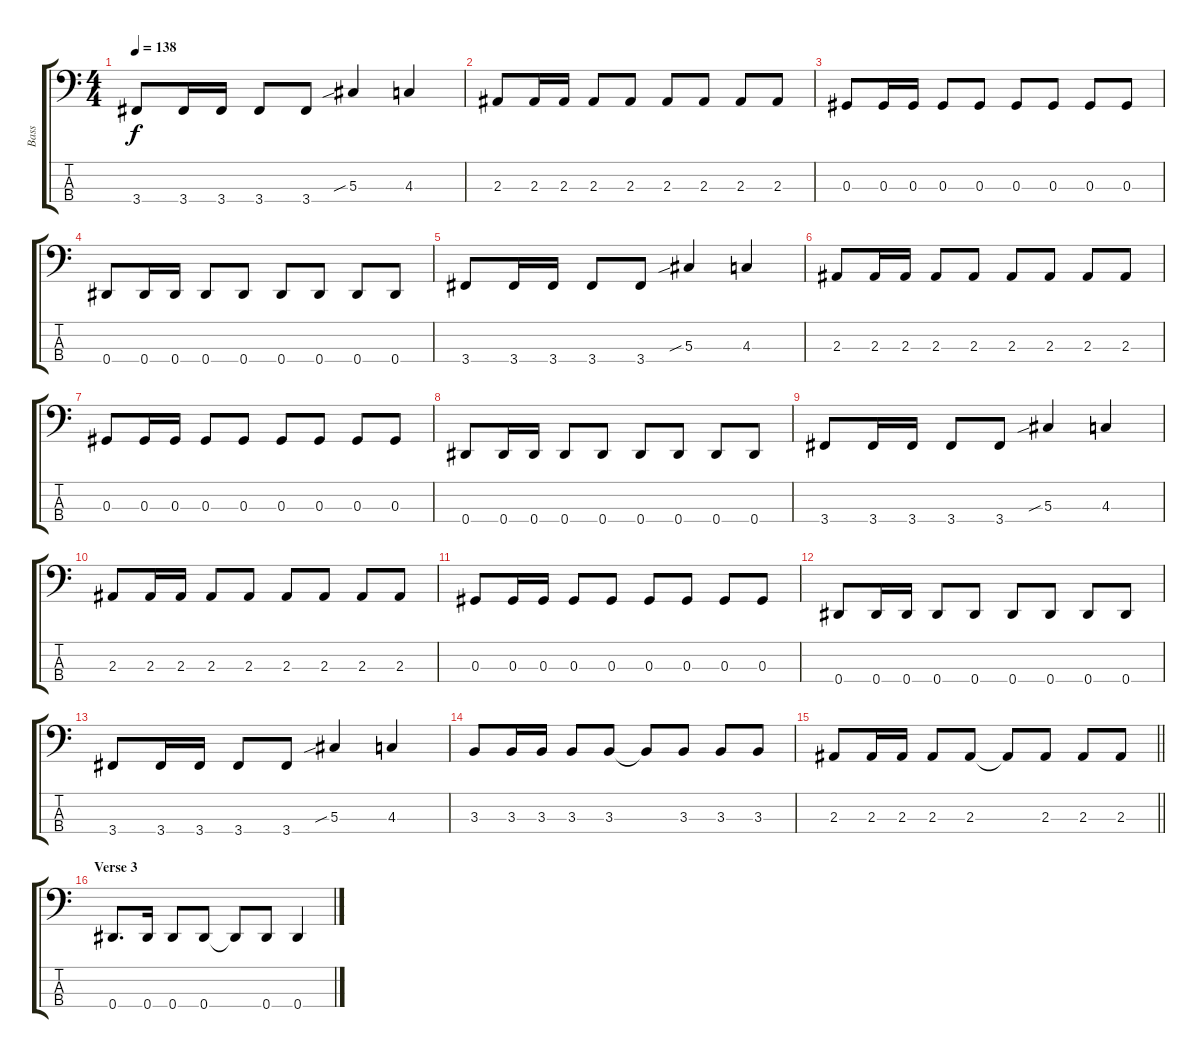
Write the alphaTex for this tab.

\track ("Bass" "Bass") {instrument electricbassfinger}
\staff {score tabs}
\tuning (Gb2 Db2 Ab1 Eb1) {hide}
\ts (4 4)
\tempo 138
\clef f4
\ks c
3.4.8{dy f} 3.4.16 3.4.16 3.4.8 3.4.8 5.3{sib}.4 4.3.4 |
2.3.8 2.3.16 2.3.16 2.3.8 2.3.8 2.3.8 2.3.8 2.3.8 2.3.8 |
0.3.8 0.3.16 0.3.16 0.3.8 0.3.8 0.3.8 0.3.8 0.3.8 0.3.8 |
0.4.8 0.4.16 0.4.16 0.4.8 0.4.8 0.4.8 0.4.8 0.4.8 0.4.8 |
3.4.8 3.4.16 3.4.16 3.4.8 3.4.8 5.3{sib}.4 4.3.4 |
2.3.8 2.3.16 2.3.16 2.3.8 2.3.8 2.3.8 2.3.8 2.3.8 2.3.8 |
0.3.8 0.3.16 0.3.16 0.3.8 0.3.8 0.3.8 0.3.8 0.3.8 0.3.8 |
0.4.8 0.4.16 0.4.16 0.4.8 0.4.8 0.4.8 0.4.8 0.4.8 0.4.8 |
3.4.8 3.4.16 3.4.16 3.4.8 3.4.8 5.3{sib}.4 4.3.4 |
2.3.8 2.3.16 2.3.16 2.3.8 2.3.8 2.3.8 2.3.8 2.3.8 2.3.8 |
0.3.8 0.3.16 0.3.16 0.3.8 0.3.8 0.3.8 0.3.8 0.3.8 0.3.8 |
0.4.8 0.4.16 0.4.16 0.4.8 0.4.8 0.4.8 0.4.8 0.4.8 0.4.8 |
3.4.8 3.4.16 3.4.16 3.4.8 3.4.8 5.3{sib}.4 4.3.4 |
3.3.8 3.3.16 3.3.16 3.3.8 3.3.8 3.3{t}.8 3.3.8 3.3.8 3.3.8 |
\barLineRight lightlight
2.3.8 2.3.16 2.3.16 2.3.8 2.3.8 2.3{t}.8 2.3.8 2.3.8 2.3.8 |
\section ("" "Verse 3")
0.4.8{d} 0.4.16 0.4.8 0.4.8 0.4{t}.8 0.4.8 0.4.4
